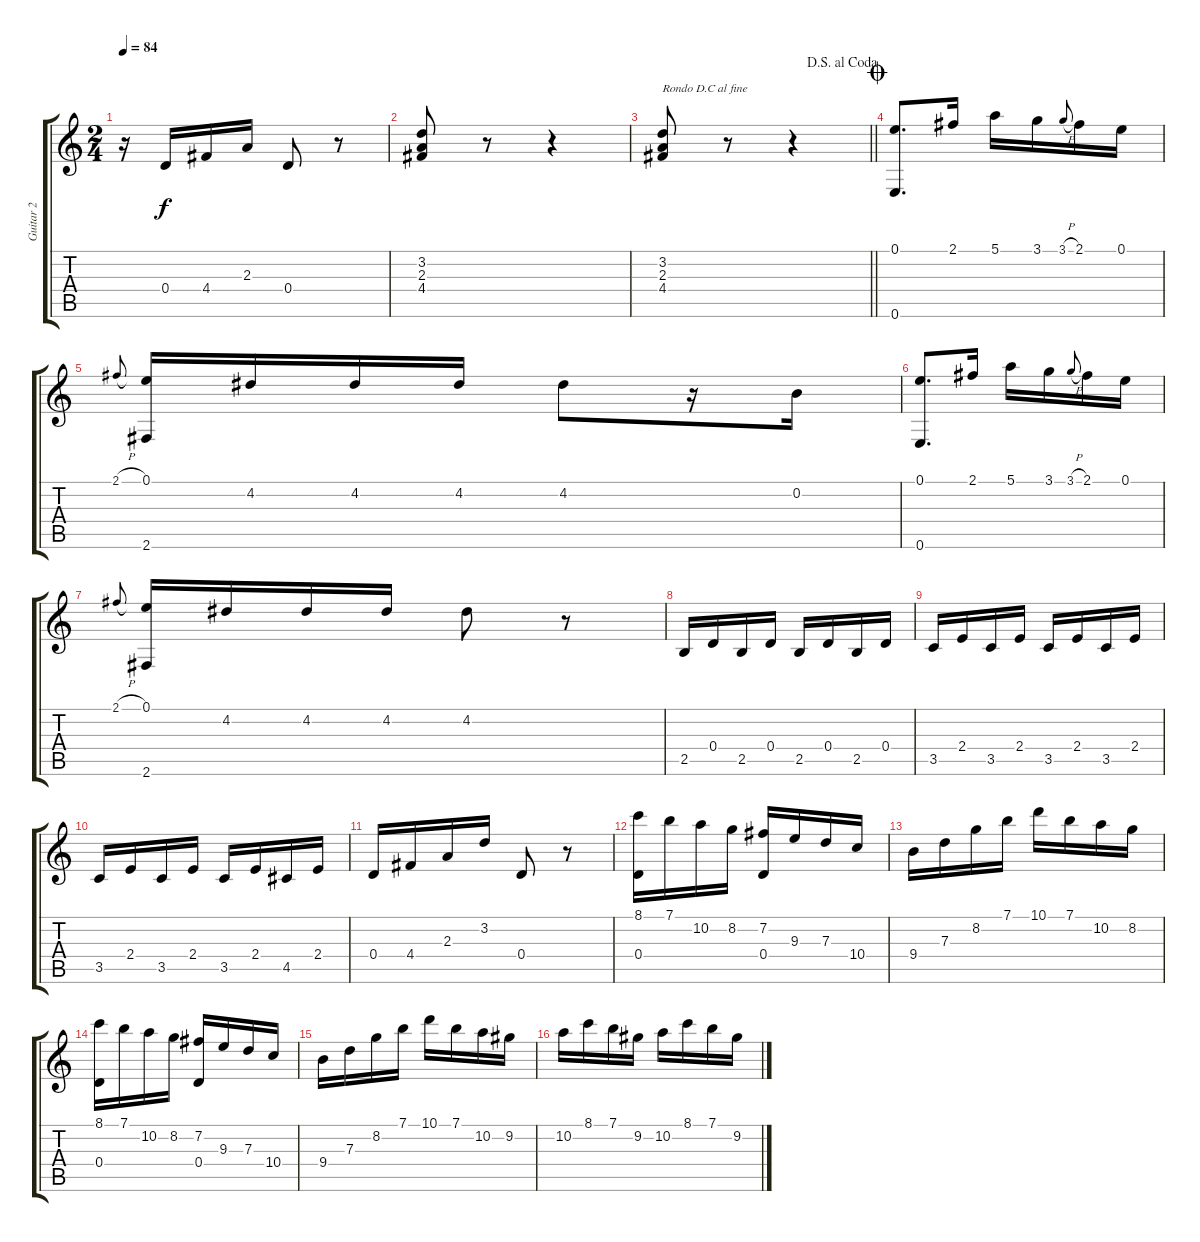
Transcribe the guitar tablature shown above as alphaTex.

\track ("Guitar 2" "Guitar 2") {instrument acousticguitarsteel}
\staff {score tabs}
\tuning (E4 B3 G3 D3 A2 E2) {hide}
\ts (2 4)
\tempo 84
\clef g2
\ks c
r.16{dy f} 0.4.16 4.4.16 2.3.16 0.4.8 r.8 |
(3.2 2.3 4.4).8 r.8 r.4 |
\jump dalsegnoalcoda
\barLineRight lightlight
(3.2 2.3 4.4).8{txt "Rondo D.C al fine"} r.8 r.4 |
\jump coda
(0.1 0.6).8{d} 2.1.16 5.1.16 3.1.16 3.1{h}.8{gr onbeat} 2.1.16 0.1.16 |
2.1{h}.8{gr onbeat} (0.1 2.6).16 4.2.16 4.2.16 4.2.16 4.2.8 r.16 0.2.16 |
(0.1 0.6).8{d} 2.1.16 5.1.16 3.1.16 3.1{h}.8{gr onbeat} 2.1.16 0.1.16 |
2.1{h}.8{gr onbeat} (0.1 2.6).16 4.2.16 4.2.16 4.2.16 4.2.8 r.8 |
2.5.16 0.4.16 2.5.16 0.4.16 2.5.16 0.4.16 2.5.16 0.4.16 |
3.5.16 2.4.16 3.5.16 2.4.16 3.5.16 2.4.16 3.5.16 2.4.16 |
3.5.16 2.4.16 3.5.16 2.4.16 3.5.16 2.4.16 4.5.16 2.4.16 |
0.4.16 4.4.16 2.3.16 3.2.16 0.4.8 r.8 |
(8.1 0.4).16 7.1.16 10.2.16 8.2.16 (7.2 0.4).16 9.3.16 7.3.16 10.4.16 |
9.4.16 7.3.16 8.2.16 7.1.16 10.1.16 7.1.16 10.2.16 8.2.16 |
(8.1 0.4).16 7.1.16 10.2.16 8.2.16 (7.2 0.4).16 9.3.16 7.3.16 10.4.16 |
9.4.16 7.3.16 8.2.16 7.1.16 10.1.16 7.1.16 10.2.16 9.2.16 |
10.2.16 8.1.16 7.1.16 9.2.16 10.2.16 8.1.16 7.1.16 9.2.16
